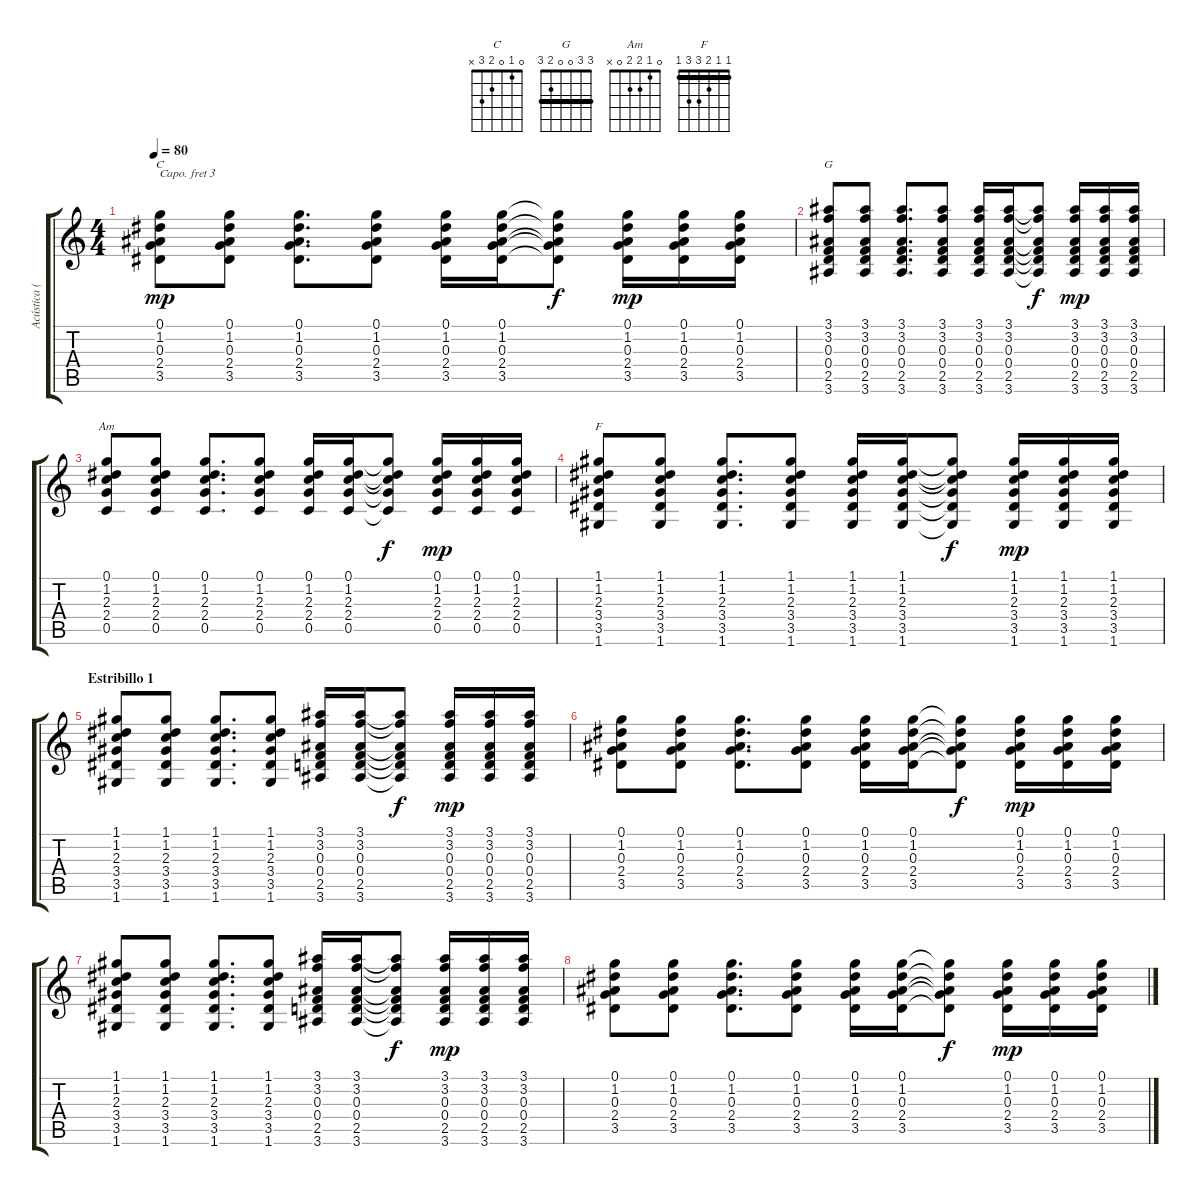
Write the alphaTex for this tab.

\track ("Acústica (Accoustic)" "Acústica (") {instrument acousticguitarsteel}
\staff {score tabs}
\capo 3
\tuning (E4 B3 G3 D3 A2 E2) {hide}
\chord ("C" 0 1 0 2 3 x)
\chord ("G" 3 3 0 0 2 3) {barre 3}
\chord ("Am" 0 1 2 2 0 x)
\chord ("F" 1 1 2 3 3 1) {barre 1}
\ts (4 4)
\tempo 80
\clef g2
\ks c
(0.1 1.2 0.3 2.4 3.5).8{ch "C" dy mp} (0.1 1.2 0.3 2.4 3.5).8 (0.1 1.2 0.3 2.4 3.5).8{d} (0.1 1.2 0.3 2.4 3.5).8 (0.1 1.2 0.3 2.4 3.5).16 (0.1 1.2 0.3 2.4 3.5).16 (0.1{t} 1.2{t} 0.3{t} 2.4{t} 3.5{t}).8{dy f} (0.1 1.2 0.3 2.4 3.5).16{dy mp} (0.1 1.2 0.3 2.4 3.5).16 (0.1 1.2 0.3 2.4 3.5).16 |
(3.1 3.2 0.3 0.4 2.5 3.6).8{ch "G"} (3.1 3.2 0.3 0.4 2.5 3.6).8 (3.1 3.2 0.3 0.4 2.5 3.6).8{d} (3.1 3.2 0.3 0.4 2.5 3.6).8 (3.1 3.2 0.3 0.4 2.5 3.6).16 (3.1 3.2 0.3 0.4 2.5 3.6).16 (3.1{t} 3.2{t} 0.3{t} 0.4{t} 2.5{t} 3.6{t}).8{dy f} (3.1 3.2 0.3 0.4 2.5 3.6).16{dy mp} (3.1 3.2 0.3 0.4 2.5 3.6).16 (3.1 3.2 0.3 0.4 2.5 3.6).16 |
(0.1 1.2 2.3 2.4 0.5).8{ch "Am"} (0.1 1.2 2.3 2.4 0.5).8 (0.1 1.2 2.3 2.4 0.5).8{d} (0.1 1.2 2.3 2.4 0.5).8 (0.1 1.2 2.3 2.4 0.5).16 (0.1 1.2 2.3 2.4 0.5).16 (0.1{t} 1.2{t} 2.3{t} 2.4{t} 0.5{t}).8{dy f} (0.1 1.2 2.3 2.4 0.5).16{dy mp} (0.1 1.2 2.3 2.4 0.5).16 (0.1 1.2 2.3 2.4 0.5).16 |
(1.1 1.2 2.3 3.4 3.5 1.6).8{ch "F"} (1.1 1.2 2.3 3.4 3.5 1.6).8 (1.1 1.2 2.3 3.4 3.5 1.6).8{d} (1.1 1.2 2.3 3.4 3.5 1.6).8 (1.1 1.2 2.3 3.4 3.5 1.6).16 (1.1 1.2 2.3 3.4 3.5 1.6).16 (1.1{t} 1.2{t} 2.3{t} 3.4{t} 3.5{t} 1.6{t}).8{dy f} (1.1 1.2 2.3 3.4 3.5 1.6).16{dy mp} (1.1 1.2 2.3 3.4 3.5 1.6).16 (1.1 1.2 2.3 3.4 3.5 1.6).16 |
\section ("" "Estribillo 1")
(1.1 1.2 2.3 3.4 3.5 1.6).8 (1.1 1.2 2.3 3.4 3.5 1.6).8 (1.1 1.2 2.3 3.4 3.5 1.6).8{d} (1.1 1.2 2.3 3.4 3.5 1.6).8 (3.1 3.2 0.3 0.4 2.5 3.6).16 (3.1 3.2 0.3 0.4 2.5 3.6).16 (3.1{t} 3.2{t} 0.3{t} 0.4{t} 2.5{t} 3.6{t}).8{dy f} (3.1 3.2 0.3 0.4 2.5 3.6).16{dy mp} (3.1 3.2 0.3 0.4 2.5 3.6).16 (3.1 3.2 0.3 0.4 2.5 3.6).16 |
(0.1 1.2 0.3 2.4 3.5).8 (0.1 1.2 0.3 2.4 3.5).8 (0.1 1.2 0.3 2.4 3.5).8{d} (0.1 1.2 0.3 2.4 3.5).8 (0.1 1.2 0.3 2.4 3.5).16 (0.1 1.2 0.3 2.4 3.5).16 (0.1{t} 1.2{t} 0.3{t} 2.4{t} 3.5{t}).8{dy f} (0.1 1.2 0.3 2.4 3.5).16{dy mp} (0.1 1.2 0.3 2.4 3.5).16 (0.1 1.2 0.3 2.4 3.5).16 |
(1.1 1.2 2.3 3.4 3.5 1.6).8 (1.1 1.2 2.3 3.4 3.5 1.6).8 (1.1 1.2 2.3 3.4 3.5 1.6).8{d} (1.1 1.2 2.3 3.4 3.5 1.6).8 (3.1 3.2 0.3 0.4 2.5 3.6).16 (3.1 3.2 0.3 0.4 2.5 3.6).16 (3.1{t} 3.2{t} 0.3{t} 0.4{t} 2.5{t} 3.6{t}).8{dy f} (3.1 3.2 0.3 0.4 2.5 3.6).16{dy mp} (3.1 3.2 0.3 0.4 2.5 3.6).16 (3.1 3.2 0.3 0.4 2.5 3.6).16 |
(0.1 1.2 0.3 2.4 3.5).8 (0.1 1.2 0.3 2.4 3.5).8 (0.1 1.2 0.3 2.4 3.5).8{d} (0.1 1.2 0.3 2.4 3.5).8 (0.1 1.2 0.3 2.4 3.5).16 (0.1 1.2 0.3 2.4 3.5).16 (0.1{t} 1.2{t} 0.3{t} 2.4{t} 3.5{t}).8{dy f} (0.1 1.2 0.3 2.4 3.5).16{dy mp} (0.1 1.2 0.3 2.4 3.5).16 (0.1 1.2 0.3 2.4 3.5).16
